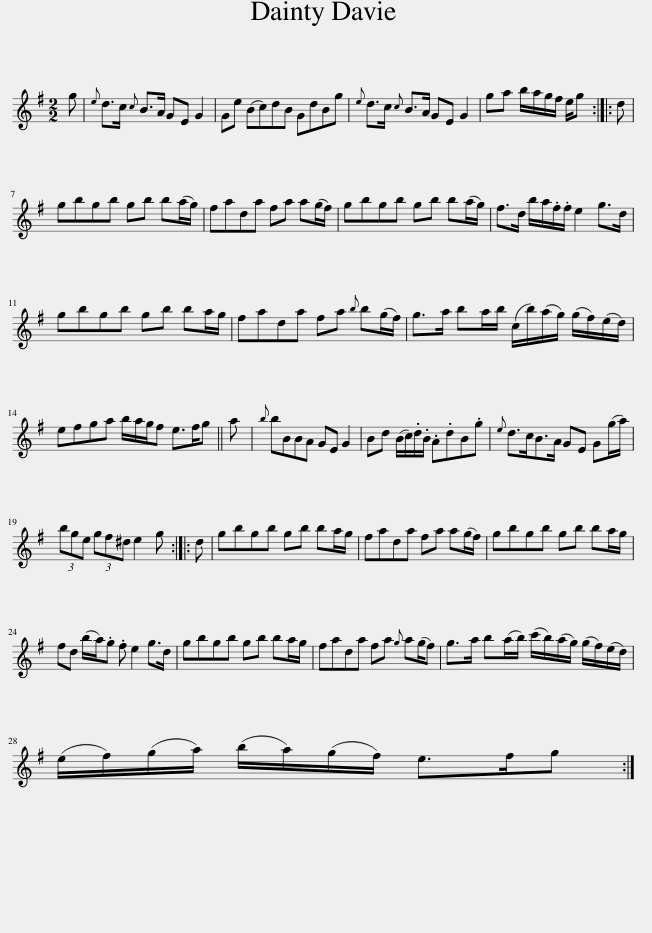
X:1
L:1/8
M:2/2
I:linebreak $
K:G
V:1 treble
V:1
 g |{e} d>c{c} B>A GE G2 | Ge (Bc)dB GdBg |{e} d>c{c} B>A GE G2 | ga b/a/g/f/ e/g :: %5
 d |$ gbgb gb b(a/g/) | fada fa a(g/f/) | gbgb gb b(a/g/) | f>d b/a/.f/.f/ e2 g>d |$ %10
 gbgb gb ba/g/ | fada fa{b} b(g/f/) | g>a ba/b/ (c/b/)(a/g/) (g/f/)(e/d/) |$ efga b/a/g/f e>fg || a | %15
{b} bBBA GE G2 | Bd (B/c/).d/.B/ .A.dB.g |{e} d>cB>A GE G(g/a/) |$ (3bge (3gf^d e2 g :: d | %20
 gbgb gb ba/g/ | fada fa a(g/f/) | gbgb gb ba/g/ |$ fd (b/a/).g .f e2 g>d | gbgb gb ba/g/ | %25
 fada fa{g} a(g/f) | g>a b(a/b/) (c'/b/)(a/g/) (g/f/)(e/d/) |$ (e/f/)(g/a/) (b/a/)(g/f/) e>fg :| %28
